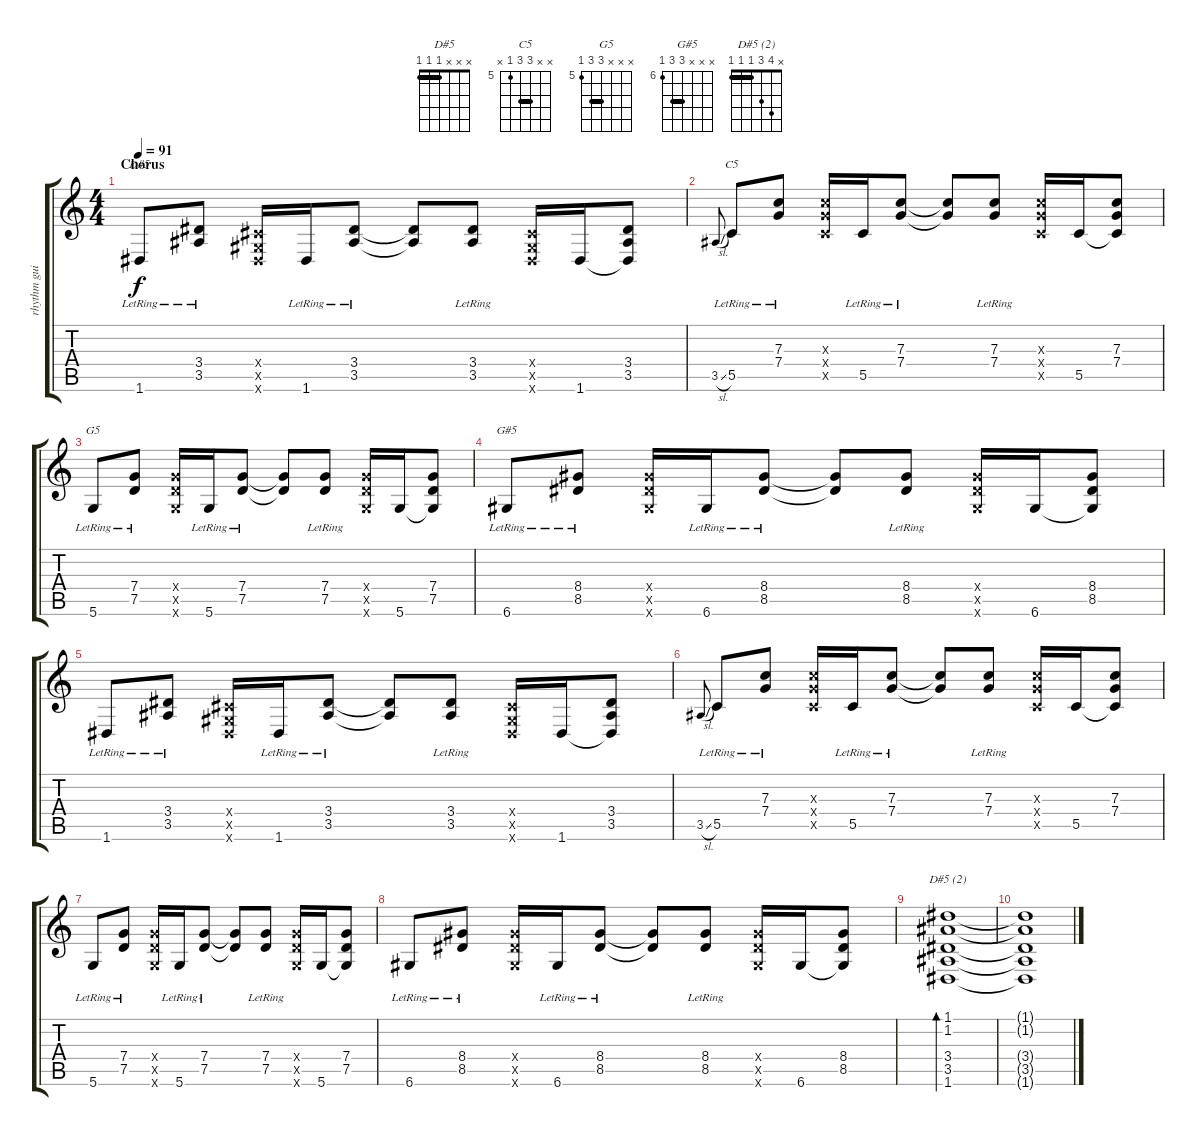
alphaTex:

\track ("rhythm guitar" "rhythm gui") {instrument acousticguitarsteel}
\staff {score tabs}
\tuning (D4 A3 F3 C3 G2 D2) {hide}
\chord ("D#5" x x x 1 1 1) {barre 1}
\chord ("C5" x x 7 7 5 x) {firstfret 5 barre 7}
\chord ("G5" x x x 7 7 5) {firstfret 5 barre 7}
\chord ("G#5" x x x 8 8 6) {firstfret 6 barre 8}
\chord ("D#5 (2)" x 4 3 1 1 1) {barre 1}
\ts (4 4)
\section ("" "Chorus")
\tempo 91
\clef g2
\ks c
1.6{lr}.8{ch "D#5" dy f} (3.4{lr} 3.5{lr}).8 (1.4{x} 1.5{x} 1.6{x}).16 1.6{lr}.16 (3.4{lr} 3.5{lr}).8 (3.4{t} 3.5{t}).8 (3.4{lr} 3.5{lr}).8 (1.4{x} 1.5{x} 1.6{x}).16 1.6.16 (3.4 3.5 1.6{t}).8 |
3.5{sl}.8{gr onbeat} 5.5{lr}.8{ch "C5"} (7.3 7.4{lr}).8 (7.3{x} 7.4{x} 5.5{x}).16 5.5{lr}.16 (7.3{lr} 7.4).8 (7.3{t} 7.4{t}).8 (7.3{lr} 7.4).8 (7.3{x} 7.4{x} 5.5{x}).16 5.5.16 (7.3 7.4 5.5{t}).8 |
5.6{lr}.8{ch "G5"} (7.4{lr} 7.5{lr}).8 (7.4{x} 7.5{x} 5.6{x}).16 5.6{lr}.16 (7.4{lr} 7.5{lr}).8 (7.4{t} 7.5{t}).8 (7.4{lr} 7.5{lr}).8 (7.4{x} 7.5{x} 5.6{x}).16 5.6.16 (7.4 7.5 5.6{t}).8 |
6.6{lr}.8{ch "G#5"} (8.4{lr} 8.5{lr}).8 (8.4{x} 8.5{x} 6.6{x}).16 6.6{lr}.16 (8.4{lr} 8.5{lr}).8 (8.4{t} 8.5{t}).8 (8.4{lr} 8.5{lr}).8 (8.4{x} 8.5{x} 6.6{x}).16 6.6.16 (8.4 8.5 6.6{t}).8 |
1.6{lr}.8 (3.4{lr} 3.5{lr}).8 (1.4{x} 1.5{x} 1.6{x}).16 1.6{lr}.16 (3.4{lr} 3.5{lr}).8 (3.4{t} 3.5{t}).8 (3.4{lr} 3.5{lr}).8 (1.4{x} 1.5{x} 1.6{x}).16 1.6.16 (3.4 3.5 1.6{t}).8 |
3.5{sl}.8{gr onbeat} 5.5{lr}.8 (7.3 7.4{lr}).8 (7.3{x} 7.4{x} 5.5{x}).16 5.5{lr}.16 (7.3{lr} 7.4).8 (7.3{t} 7.4{t}).8 (7.3{lr} 7.4).8 (7.3{x} 7.4{x} 5.5{x}).16 5.5.16 (7.3 7.4 5.5{t}).8 |
5.6{lr}.8 (7.4{lr} 7.5{lr}).8 (7.4{x} 7.5{x} 5.6{x}).16 5.6{lr}.16 (7.4{lr} 7.5{lr}).8 (7.4{t} 7.5{t}).8 (7.4{lr} 7.5{lr}).8 (7.4{x} 7.5{x} 5.6{x}).16 5.6.16 (7.4 7.5 5.6{t}).8 |
6.6{lr}.8 (8.4{lr} 8.5{lr}).8 (8.4{x} 8.5{x} 6.6{x}).16 6.6{lr}.16 (8.4{lr} 8.5{lr}).8 (8.4{t} 8.5{t}).8 (8.4{lr} 8.5{lr}).8 (8.4{x} 8.5{x} 6.6{x}).16 6.6.16 (8.4 8.5 6.6{t}).8 |
(1.1 1.2 3.4 3.5 1.6).1{bd 240 ch "D#5 (2)"} |
(1.1{t} 1.2{t} 3.4{t} 3.5{t} 1.6{t}).1
